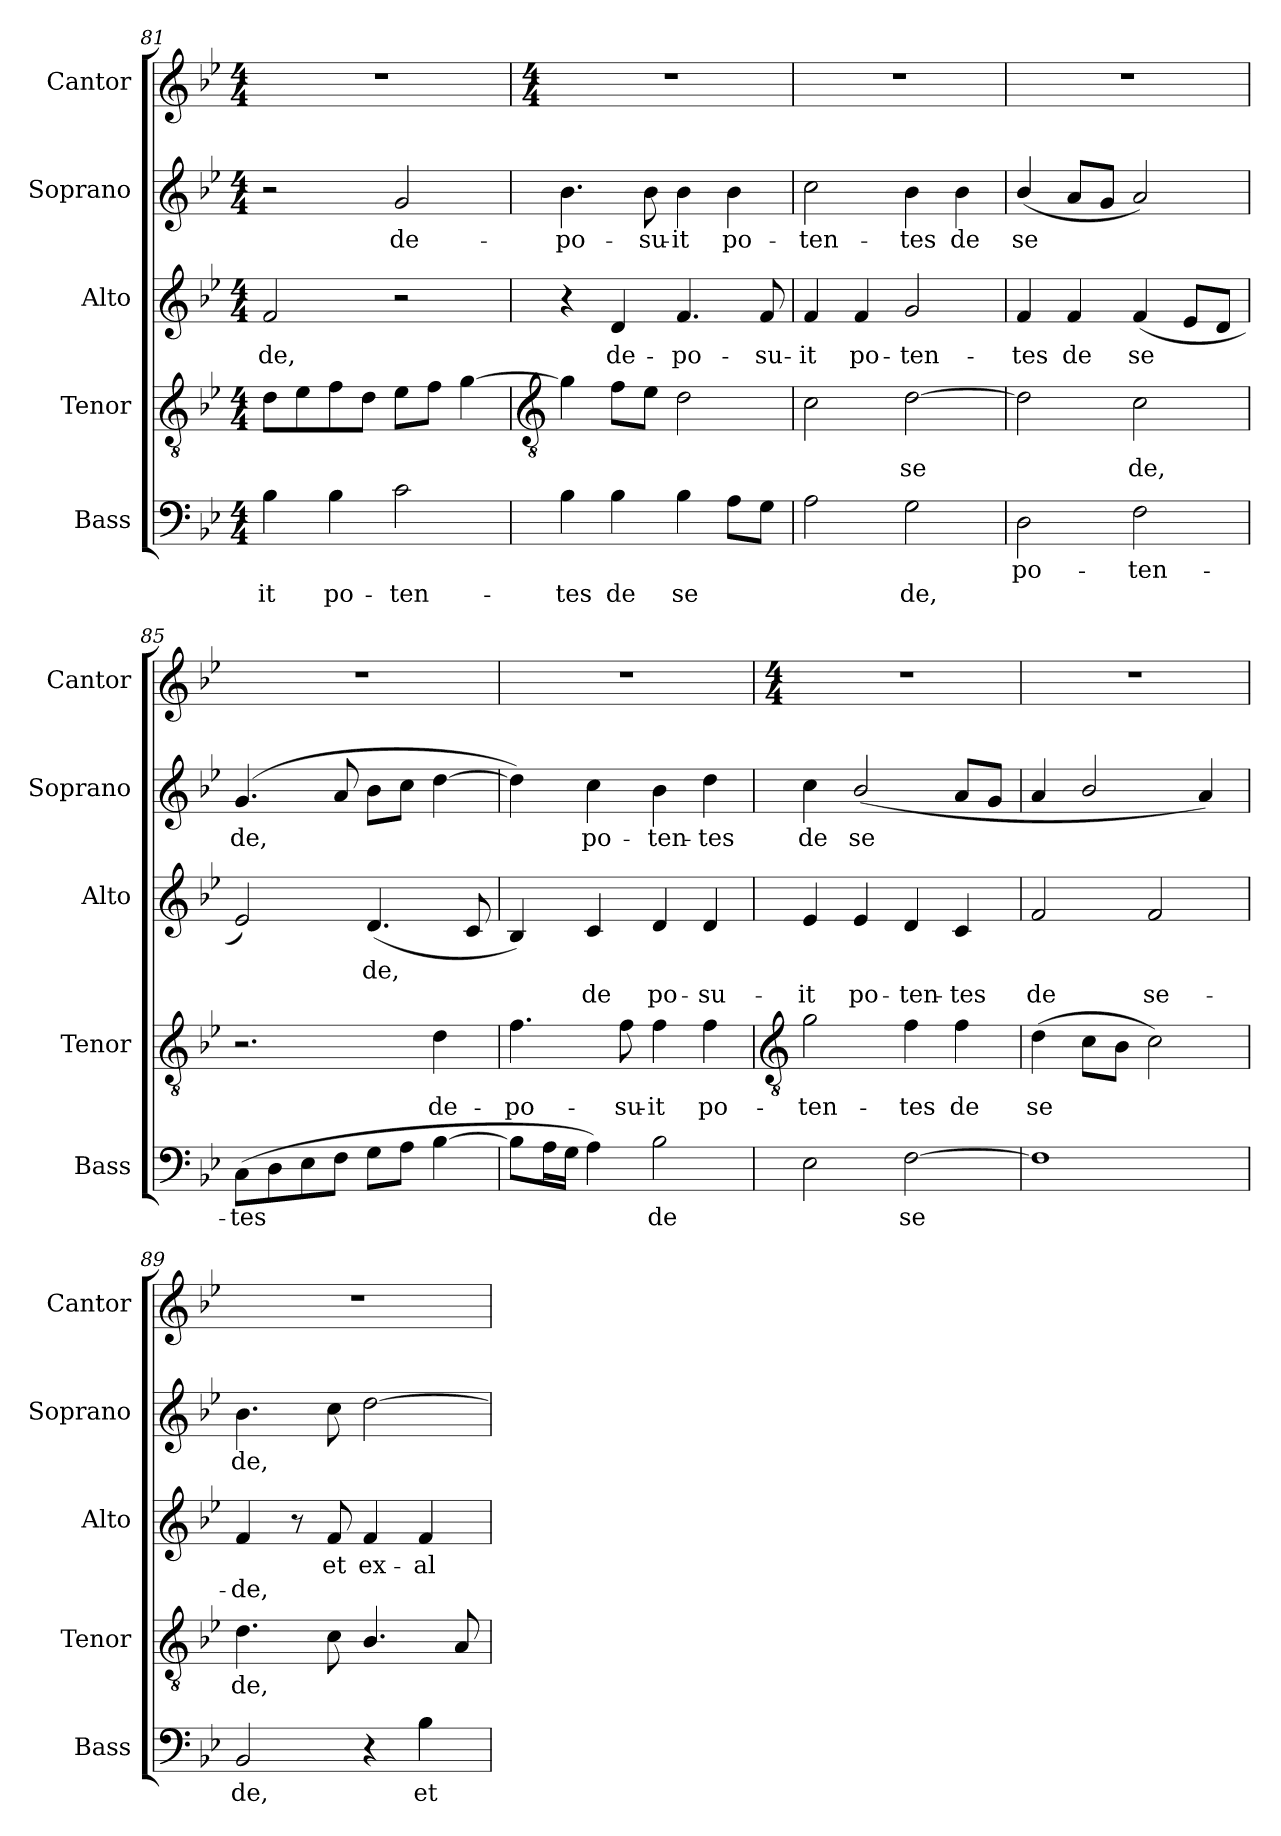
**kern	**text	**text	**kern	**text	**kern	**text	**text	**kern	**text	**kern
*part5	*part5	*part5	*part4	*part4	*part3	*part3	*part3	*part2	*part2	*part1
*staff5	*staff5	*staff5	*staff4	*staff4	*staff3	*staff3	*staff3	*staff2	*staff2	*staff1
*I"Bass	*	*	*I"Tenor	*	*I"Alto	*	*	*I"Soprano	*	*I"Cantor
*I'Bass	*	*	*I'Tenor	*	*I'Alto	*	*	*I'Soprano	*	*I'Cantor
*clefF4	*	*	*clefGv2	*	*clefG2	*	*	*clefG2	*	*clefG2
*k[b-e-]	*	*	*k[b-e-]	*	*k[b-e-]	*	*	*k[b-e-]	*	*k[b-e-]
*B-:	*	*	*B-:	*	*B-:	*	*	*B-:	*	*B-:
*M4/4	*	*	*M4/4	*	*M4/4	*	*	*M4/4	*	*M4/4
=81	=81	=81	=81	=81	=81	=81	=81	=81	=81	=81
!	!	!LO:LY:b	!	!	!	!LO:LY:b	!	!	!	!
4B-	.	-it	8dL	.	2f	-de,	.	2r	.	1r
.	.	.	8e-	.	.	.	.	.	.	.
!	!	!LO:LY:b	!	!	!	!	!	!	!	!
4B-	.	po-	8f	.	.	.	.	.	.	.
.	.	.	8dJ	.	.	.	.	.	.	.
!	!	!LO:LY:b	!	!	!	!	!	!	!LO:LY:b	!
2c	.	-ten-	8e-L	.	2r	.	.	2g	de-	.
.	.	.	8fJ	.	.	.	.	.	.	.
.	.	.	[4g	.	.	.	.	.	.	.
!!LO:LB:g=z
=82	=82	=82	=82	=82	=82	=82	=82	=82	=82	=82
*	*	*	*clefGv2	*	*	*	*	*	*	*
*	*	*	*	*	*	*	*	*	*	*M4/4
!	!	!LO:LY:b	!	!	!	!	!	!	!LO:LY:b	!
4B-	.	-tes	4g]	.	4r	.	.	4.b-	-po-	1r
!	!	!LO:LY:b	!	!	!	!LO:LY:b	!	!	!	!
4B-	.	de	8fL	.	4d	de-	.	.	.	.
!	!	!	!	!	!	!	!	!	!LO:LY:b	!
.	.	.	8e-J	.	.	.	.	8b-	-su-	.
!	!	!LO:LY:b	!	!	!	!LO:LY:b	!	!	!LO:LY:b	!
4B-	.	se	2d	.	4.f	-po-	.	4b-	-it	.
!	!	!	!	!	!	!	!	!	!LO:LY:b	!
8AL	.	.	.	.	.	.	.	4b-	po-	.
!	!	!	!	!	!	!LO:LY:b	!	!	!	!
8GJ	.	.	.	.	8f	-su-	.	.	.	.
=83	=83	=83	=83	=83	=83	=83	=83	=83	=83	=83
!	!	!	!	!	!	!LO:LY:b	!	!	!LO:LY:b	!
2A	.	.	2c	.	4f	-it	.	2cc	-ten-	1r
!	!	!	!	!	!	!LO:LY:b	!	!	!	!
.	.	.	.	.	4f	po-	.	.	.	.
!	!	!LO:LY:b	!	!LO:LY:b	!	!LO:LY:b	!	!	!LO:LY:b	!
2G	.	de,	[2d	se	2g	-ten-	.	4b-	-tes	.
!	!	!	!	!	!	!	!	!	!LO:LY:b	!
.	.	.	.	.	.	.	.	4b-	de	.
=84	=84	=84	=84	=84	=84	=84	=84	=84	=84	=84
!	!LO:LY:b	!	!	!	!	!LO:LY:b	!	!	!LO:LY:b	!
2D	po-	.	2d]	.	4f	-tes	.	(<4b-/	se	1r
!	!	!	!	!	!	!LO:LY:b	!	!	!	!
.	.	.	.	.	4f	de	.	8aL	.	.
.	.	.	.	.	.	.	.	8gJ	.	.
!	!LO:LY:b	!	!	!LO:LY:b	!	!LO:LY:b	!	!	!	!
2F	-ten-	.	2c	de,	(<4f	se	.	2a)	.	.
.	.	.	.	.	8e-L	.	.	.	.	.
.	.	.	.	.	8dJ	.	.	.	.	.
=85	=85	=85	=85	=85	=85	=85	=85	=85	=85	=85
!	!LO:LY:b	!	!	!	!	!	!	!	!LO:LY:b	!
(>8CL	-tes	.	2.r	.	2e-)	.	.	(>4.g	de,	1r
8D	.	.	.	.	.	.	.	.	.	.
8E-	.	.	.	.	.	.	.	.	.	.
8FJ	.	.	.	.	.	.	.	8a	.	.
!	!	!	!	!	!	!LO:LY:b	!	!	!	!
8GL	.	.	.	.	(<4.d	de,	.	8b-L	.	.
8AJ	.	.	.	.	.	.	.	8ccJ	.	.
!	!	!	!	!LO:LY:b	!	!	!	!	!	!
[4B-	.	.	4d	de-	.	.	.	[4dd	.	.
.	.	.	.	.	8c	.	.	.	.	.
=86	=86	=86	=86	=86	=86	=86	=86	=86	=86	=86
!	!	!	!	!LO:LY:b	!	!	!	!	!	!
8B-L]	.	.	4.f	-po-	4B-)	.	.	4dd])	.	1r
16AL	.	.	.	.	.	.	.	.	.	.
16GJJ	.	.	.	.	.	.	.	.	.	.
!	!	!	!	!	!	!	!LO:LY:b	!	!LO:LY:b	!
4A)	.	.	.	.	4c	.	de	4cc	po-	.
!	!	!	!	!LO:LY:b	!	!	!	!	!	!
.	.	.	8f	-su-	.	.	.	.	.	.
!	!LO:LY:b	!	!	!LO:LY:b	!	!	!LO:LY:b	!	!LO:LY:b	!
2B-	de	.	4f	-it	4d	.	po-	4b-	-ten-	.
!	!	!	!	!LO:LY:b	!	!	!LO:LY:b	!	!LO:LY:b	!
.	.	.	4f	po-	4d	.	-su-	4dd	-tes	.
!!LO:LB:g=z
=87	=87	=87	=87	=87	=87	=87	=87	=87	=87	=87
*	*	*	*clefGv2	*	*	*	*	*	*	*
*	*	*	*	*	*	*	*	*	*	*M4/4
!	!	!	!	!LO:LY:b	!	!	!LO:LY:b	!	!LO:LY:b	!
2E-	.	.	2g	-ten-	4e-	.	-it	4cc	de	1r
!	!	!	!	!	!	!	!LO:LY:b	!	!LO:LY:b	!
.	.	.	.	.	4e-	.	po-	(<2b-/	se	.
!	!LO:LY:b	!	!	!LO:LY:b	!	!	!LO:LY:b	!	!	!
[2F	se	.	4f	-tes	4d	.	-ten-	.	.	.
!	!	!	!	!LO:LY:b	!	!	!LO:LY:b	!	!	!
.	.	.	4f	de	4c	.	-tes	8aL	.	.
.	.	.	.	.	.	.	.	8gJ	.	.
=88	=88	=88	=88	=88	=88	=88	=88	=88	=88	=88
!	!	!	!	!LO:LY:b	!	!	!LO:LY:b	!	!	!
1F]	.	.	(>4d	se	2f	.	de	4a	.	1r
.	.	.	8cL	.	.	.	.	2b-/	.	.
.	.	.	8B-J	.	.	.	.	.	.	.
!	!	!	!	!	!	!	!LO:LY:b	!	!	!
.	.	.	2c)	.	2f	.	se-	.	.	.
.	.	.	.	.	.	.	.	4a)	.	.
=89	=89	=89	=89	=89	=89	=89	=89	=89	=89	=89
!	!LO:LY:b	!	!	!LO:LY:b	!	!	!LO:LY:b	!	!LO:LY:b	!
2BB-	de,	.	4.d	de,	4f	.	-de,	4.b-	de,	1r
.	.	.	.	.	8r	.	.	.	.	.
!	!	!	!	!	!	!LO:LY:b	!	!	!	!
.	.	.	8c	.	8f	et	.	8cc	.	.
!	!	!	!	!	!	!LO:LY:b	!	!	!	!
4r	.	.	4.B-/	.	4f	ex-	.	[2dd	.	.
!	!LO:LY:b	!	!	!	!	!LO:LY:b	!	!	!	!
4B-	et	.	.	.	4f	-al-	.	.	.	.
.	.	.	8A	.	.	.	.	.	.	.
=	=	=	=	=	=	=	=	=	=	=
*-	*-	*-	*-	*-	*-	*-	*-	*-	*-	*-
